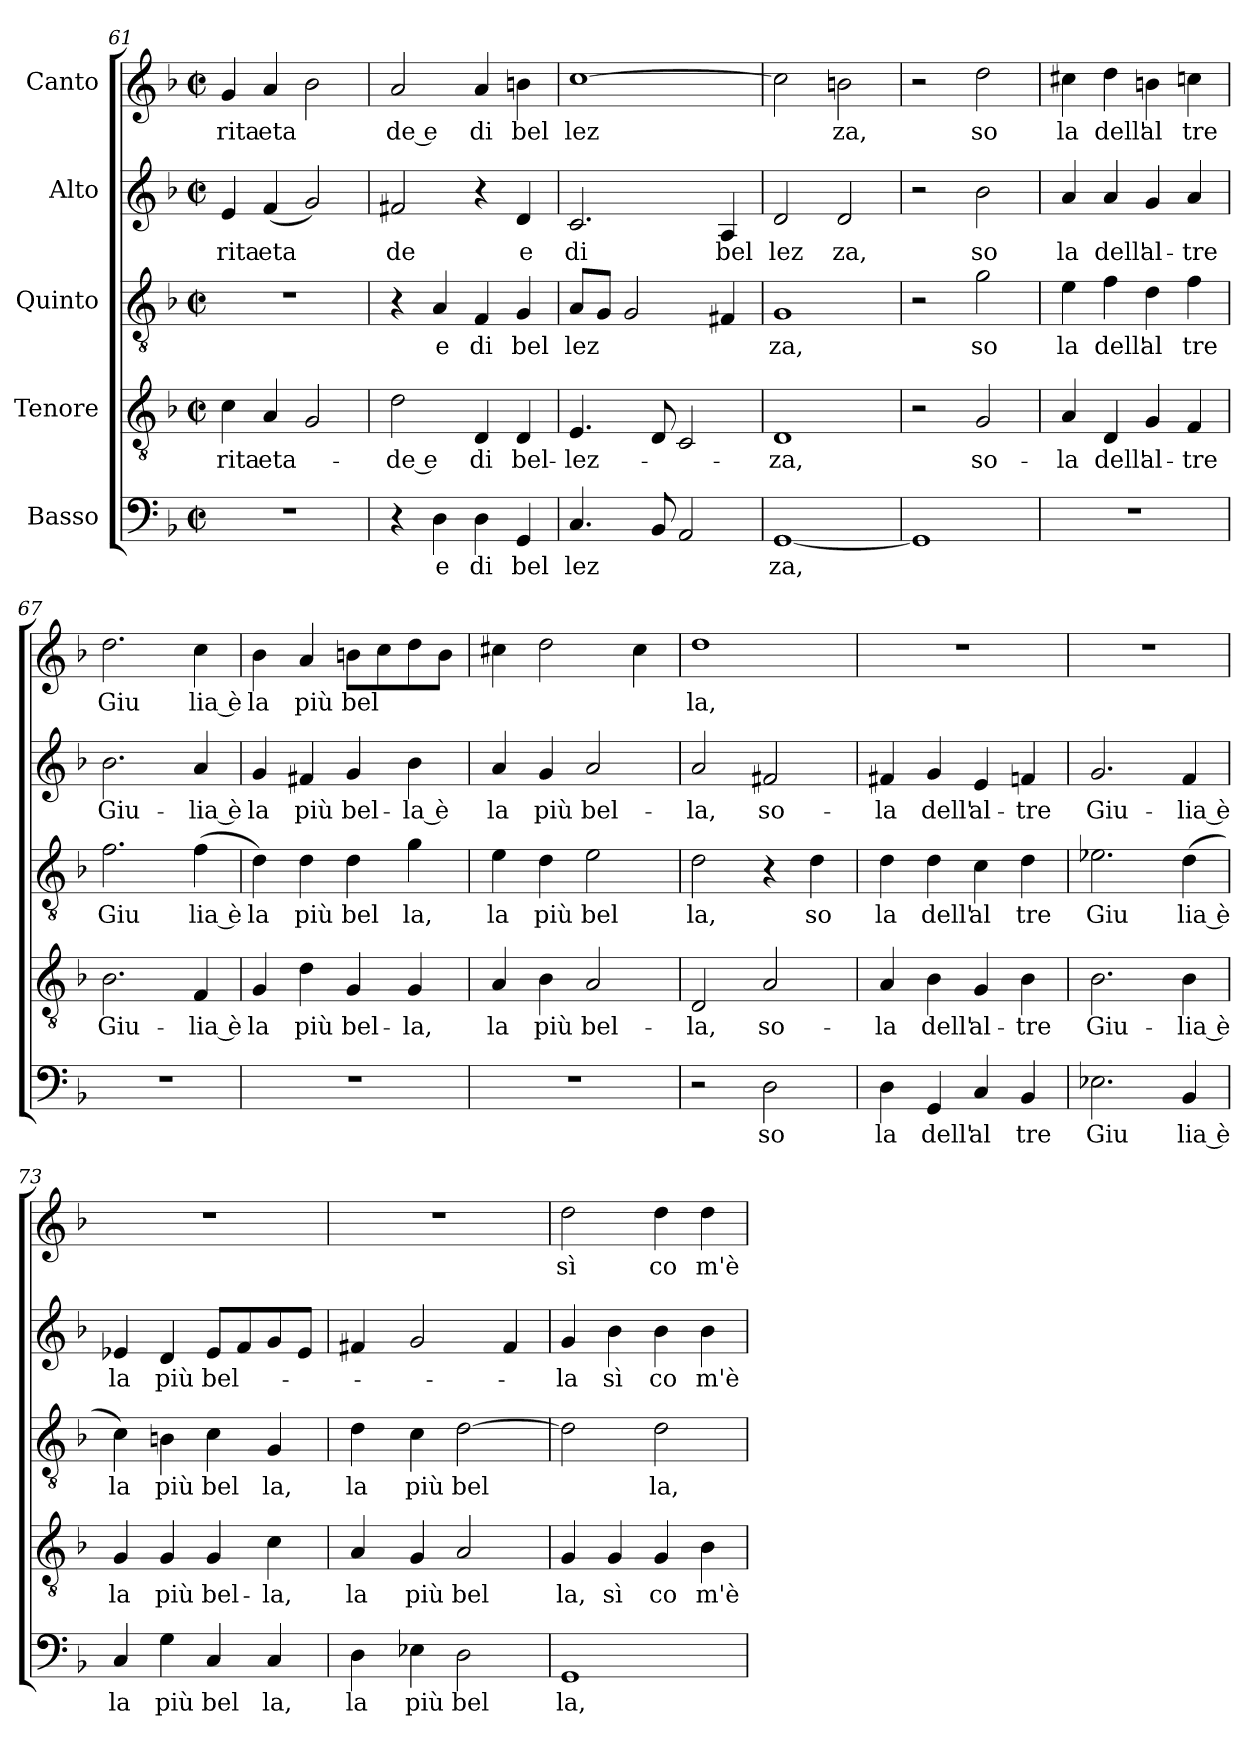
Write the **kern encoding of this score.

**kern	**text	**kern	**text	**kern	**text	**kern	**text	**kern	**text
*part5	*part5	*part4	*part4	*part3	*part3	*part2	*part2	*part1	*part1
*staff5	*staff5	*staff4	*staff4	*staff3	*staff3	*staff2	*staff2	*staff1	*staff1
*I"Basso	*	*I"Tenore	*	*I"Quinto	*	*I"Alto	*	*I"Canto	*
*clefF4	*	*clefGv2	*	*clefGv2	*	*clefG2	*	*clefG2	*
*k[b-]	*	*k[b-]	*	*k[b-]	*	*k[b-]	*	*k[b-]	*
*F:	*	*F:	*	*F:	*	*F:	*	*F:	*
*M2/2	*	*M2/2	*	*M2/2	*	*M2/2	*	*M2/2	*
*met(c|)	*	*met(c|)	*	*met(c|)	*	*met(c|)	*	*met(c|)	*
=61	=61	=61	=61	=61	=61	=61	=61	=61	=61
!	!	!	!LO:LY:b	!	!	!	!LO:LY:b	!	!LO:LY:b
1r	.	4c\	-rita	1r	.	4e/	rita	4g/	rita
!	!	!	!LO:LY:b	!	!	!	!LO:LY:b	!	!LO:LY:b
.	.	4A/	eta-	.	.	(>4f/	eta	4a/	eta
.	.	2G/	.	.	.	2g/)	.	2b-\	.
=62	=62	=62	=62	=62	=62	=62	=62	=62	=62
!	!	!	!LO:LY:b:rj	!	!	!	!LO:LY:b:cj	!	!LO:LY:b:rj
4r	.	(<2d\	-de e	4r	.	2f#X/	de	2a/	de e
!	!LO:LY:b:cj	!	!	!	!LO:LY:b:cj	!	!	!	!
4D\)	e	.	.	4A/	e	.	.	.	.
!	!LO:LY:b:cj	!	!LO:LY:b:cj	!	!LO:LY:b:cj	!	!	!	!LO:LY:b:cj
4D\	di	4D/	di	4F/	di	4r	.	4a/	di
!	!LO:LY:b:cj	!	!LO:LY:b:cj	!	!LO:LY:b:cj	!	!LO:LY:b:cj	!	!LO:LY:b:cj
4GG/	bel	4D/	bel-	4G/	bel	4d/	e	4bn\	bel
=63	=63	=63	=63	=63	=63	=63	=63	=63	=63
!	!LO:LY:b	!	!LO:LY:b	!	!LO:LY:b	!	!LO:LY:b:cj	!	!LO:LY:b:cj
4.C/	lez	4.E/	-lez-	8A/L	lez	2.c/	di	[>1cc	lez
.	.	.	.	8G/J	.	.	.	.	.
.	.	.	.	2G/	.	.	.	.	.
8BB-/	.	8D/	.	.	.	.	.	.	.
2AA/	.	2C/	.	.	.	.	.	.	.
!	!	!	!	!	!	!	!LO:LY:b:cj	!	!
.	.	.	.	4F#/	.	4A/	bel	.	.
=64	=64	=64	=64	=64	=64	=64	=64	=64	=64
!	!LO:LY:b:cj	!	!LO:LY:b:cj	!	!LO:LY:b:cj	!	!LO:LY:b:cj	!	!
[<1GG	za,	1D	-za,	1G	za,	2d/	lez	2cc\]	.
!	!	!	!	!	!	!	!LO:LY:b:cj	!	!LO:LY:b:cj
.	.	.	.	.	.	2d/	za,	2bn\	za,
=65	=65	=65	=65	=65	=65	=65	=65	=65	=65
1GG]	.	2r	.	2r	.	2r	.	2r	.
!	!	!	!LO:LY:b:cj	!	!LO:LY:b:cj	!	!LO:LY:b:cj	!	!LO:LY:b:cj
.	.	2G/	so-	2g\	so	2b-\	so	2dd\	so
!!LO:PB:g=z
=66	=66	=66	=66	=66	=66	=66	=66	=66	=66
!	!	!	!LO:LY:b:cj	!	!LO:LY:b:cj	!	!LO:LY:b:cj	!	!LO:LY:b:cj
1r	.	4A/	-la	4e\	la	4a/	la	4cc#X\	la
!	!	!	!LO:LY:b:cj	!	!LO:LY:b:cj	!	!LO:LY:b:cj	!	!LO:LY:b:cj
.	.	4D/	dell'	4f\	dell'	4a/	dell'	4dd\	dell'
!	!	!	!LO:LY:b:cj	!	!LO:LY:b:cj	!	!LO:LY:b:cj	!	!LO:LY:b:cj
.	.	4G/	al-	4d\	al	4g/	al-	4bn\	al
!	!	!	!LO:LY:b:cj	!	!LO:LY:b:cj	!	!LO:LY:b:cj	!	!LO:LY:b:cj
.	.	4F/	-tre	4f\	tre	4a/	-tre	4ccn\	tre
=67	=67	=67	=67	=67	=67	=67	=67	=67	=67
!	!	!	!LO:LY:b:cj	!	!LO:LY:b:cj	!	!LO:LY:b:cj	!	!LO:LY:b:cj
1r	.	2.B-\	Giu-	2.f\	Giu	2.b-\	Giu-	2.dd\	Giu
!	!	!	!LO:LY:b:rj	!	!LO:LY:b:rj	!	!LO:LY:b:rj	!	!LO:LY:b:rj
.	.	4F/	-lia è	(>4f\	lia è	4a/	-lia è	4cc\	lia è
=68	=68	=68	=68	=68	=68	=68	=68	=68	=68
!	!	!	!LO:LY:b:cj	!	!LO:LY:b:cj	!	!LO:LY:b:cj	!	!LO:LY:b:cj
1r	.	4G/	la	4d\)	la	4g/	la	4b-\	la
!	!	!	!LO:LY:b:cj	!	!LO:LY:b:cj	!	!LO:LY:b:cj	!	!LO:LY:b:cj
.	.	4d\	più	4d\	più	4f#X/	più	4a/	più
!	!	!	!LO:LY:b:cj	!	!LO:LY:b:cj	!	!LO:LY:b:cj	!	!LO:LY:b
.	.	4G/	bel-	4d\	bel	4g/	bel-	8b\L	bel
.	.	.	.	.	.	.	.	8cc\	.
!	!	!	!LO:LY:b:cj	!	!LO:LY:b:cj	!	!LO:LY:b:rj	!	!
.	.	4G/	-la,	4g\	la,	4b-\	-la è	8dd\	.
.	.	.	.	.	.	.	.	8b\J	.
=69	=69	=69	=69	=69	=69	=69	=69	=69	=69
!	!	!	!LO:LY:b:cj	!	!LO:LY:b:cj	!	!LO:LY:b:cj	!	!
1r	.	4A/	la	4e\	la	4a/	la	4cc#X\	.
!	!	!	!LO:LY:b:cj	!	!LO:LY:b:cj	!	!LO:LY:b:cj	!	!
.	.	4B-\	più	4d\	più	4g/	più	2dd\	.
!	!	!	!LO:LY:b:cj	!	!LO:LY:b:cj	!	!LO:LY:b:cj	!	!
.	.	2A/	bel-	2e\	bel	2a/	bel-	.	.
.	.	.	.	.	.	.	.	4cc#\	.
=70	=70	=70	=70	=70	=70	=70	=70	=70	=70
!	!	!	!LO:LY:b:cj	!	!LO:LY:b:cj	!	!LO:LY:b:cj	!	!LO:LY:b:cj
2r	.	2D/	-la,	2d\	la,	2a/	-la,	1dd	la,
!	!LO:LY:b:cj	!	!LO:LY:b:cj	!	!	!	!LO:LY:b:cj	!	!
2D\	so	2A/	so-	4r	.	2f#X/	so-	.	.
!	!	!	!	!	!LO:LY:b:cj	!	!	!	!
.	.	.	.	4d\	so	.	.	.	.
=71	=71	=71	=71	=71	=71	=71	=71	=71	=71
!	!LO:LY:b:cj	!	!LO:LY:b:cj	!	!LO:LY:b:cj	!	!LO:LY:b:cj	!	!
4D\	la	4A/	-la	4d\	la	4f#X/	-la	1r	.
!	!LO:LY:b:cj	!	!LO:LY:b:cj	!	!LO:LY:b:cj	!	!LO:LY:b:cj	!	!
4GG/	dell'	4B-\	dell'	4d\	dell'	4g/	dell'	.	.
!	!LO:LY:b:cj	!	!LO:LY:b:cj	!	!LO:LY:b:cj	!	!LO:LY:b:cj	!	!
4C/	al	4G/	al-	4c\	al	4e/	al-	.	.
!	!LO:LY:b:cj	!	!LO:LY:b:cj	!	!LO:LY:b:cj	!	!LO:LY:b:cj	!	!
4BB-/	tre	4B-\	-tre	4d\	tre	4fn/	-tre	.	.
=72	=72	=72	=72	=72	=72	=72	=72	=72	=72
!	!LO:LY:b:cj	!	!LO:LY:b:cj	!	!LO:LY:b:cj	!	!LO:LY:b:cj	!	!
2.E-\	Giu	2.B-\	Giu-	2.e-X\	Giu	2.g/	Giu-	1r	.
!	!LO:LY:b:rj	!	!LO:LY:b:rj	!	!LO:LY:b:rj	!	!LO:LY:b:rj	!	!
4BB-/	lia è	4B-\	-lia è	(>4d\	lia è	4f/	-lia è	.	.
=73	=73	=73	=73	=73	=73	=73	=73	=73	=73
!	!LO:LY:b:cj	!	!LO:LY:b:cj	!	!LO:LY:b:cj	!	!LO:LY:b:cj	!	!
4C/	la	4G/	la	4c\)	la	4e-/	la	1r	.
!	!LO:LY:b:cj	!	!LO:LY:b:cj	!	!LO:LY:b:cj	!	!LO:LY:b:cj	!	!
4G\	più	4G/	più	4Bn\	più	4d/	più	.	.
!	!LO:LY:b:cj	!	!LO:LY:b:cj	!	!LO:LY:b:cj	!	!LO:LY:b	!	!
4C/	bel	4G/	bel-	4c\	bel	8e-/L	bel-	.	.
.	.	.	.	.	.	8f/	.	.	.
!	!LO:LY:b:cj	!	!LO:LY:b:cj	!	!LO:LY:b:cj	!	!	!	!
4C/	la,	4c\	-la,	4G/	la,	8g/	.	.	.
.	.	.	.	.	.	8e-/J	.	.	.
!!LO:LB:g=z
=74	=74	=74	=74	=74	=74	=74	=74	=74	=74
!	!LO:LY:b:cj	!	!LO:LY:b:cj	!	!LO:LY:b:cj	!	!	!	!
*	*	*	*	*	*	*^	*	*	*
4D\	la	4A/	la	4d\	la	4f#X/	16ryy	.	1r	.
.	.	.	.	.	.	.	2...ryy	.	.	.
!	!LO:LY:b:cj	!	!LO:LY:b:cj	!	!LO:LY:b:cj	!	!	!	!	!
4E-X\	più	4G/	più	4c\	più	2g/	.	.	.	.
!	!LO:LY:b:cj	!	!LO:LY:b:cj	!	!LO:LY:b	!	!	!	!	!
2D\	bel	2A/	bel	[>2d\	bel	.	.	.	.	.
.	.	.	.	.	.	4f#/	.	.	.	.
=75	=75	=75	=75	=75	=75	=75	=75	=75	=75	=75
!	!LO:LY:b:cj	!	!LO:LY:b:cj	!	!	!	!	!LO:LY:b:cj	!	!LO:LY:b:cj
*	*	*	*	*	*	*v	*v	*	*	*
1GG	la,	4G/	la,	2d\]	.	4g/	-la	2dd\	sì
!	!	!	!LO:LY:b:cj	!	!	!	!LO:LY:b:cj	!	!
.	.	4G/	sì	.	.	4b-\	sì	.	.
!	!	!	!LO:LY:b:cj	!	!LO:LY:b:cj	!	!LO:LY:b:cj	!	!LO:LY:b:cj
.	.	4G/	co	2d\	la,	4b-\	co	4dd\	co
!	!	!	!LO:LY:b:cj	!	!	!	!LO:LY:b:cj	!	!LO:LY:b:cj
.	.	4B-\	m'è	.	.	4b-\	m'è	4dd\	m'è
=	=	=	=	=	=	=	=	=	=
*-	*-	*-	*-	*-	*-	*-	*-	*-	*-
